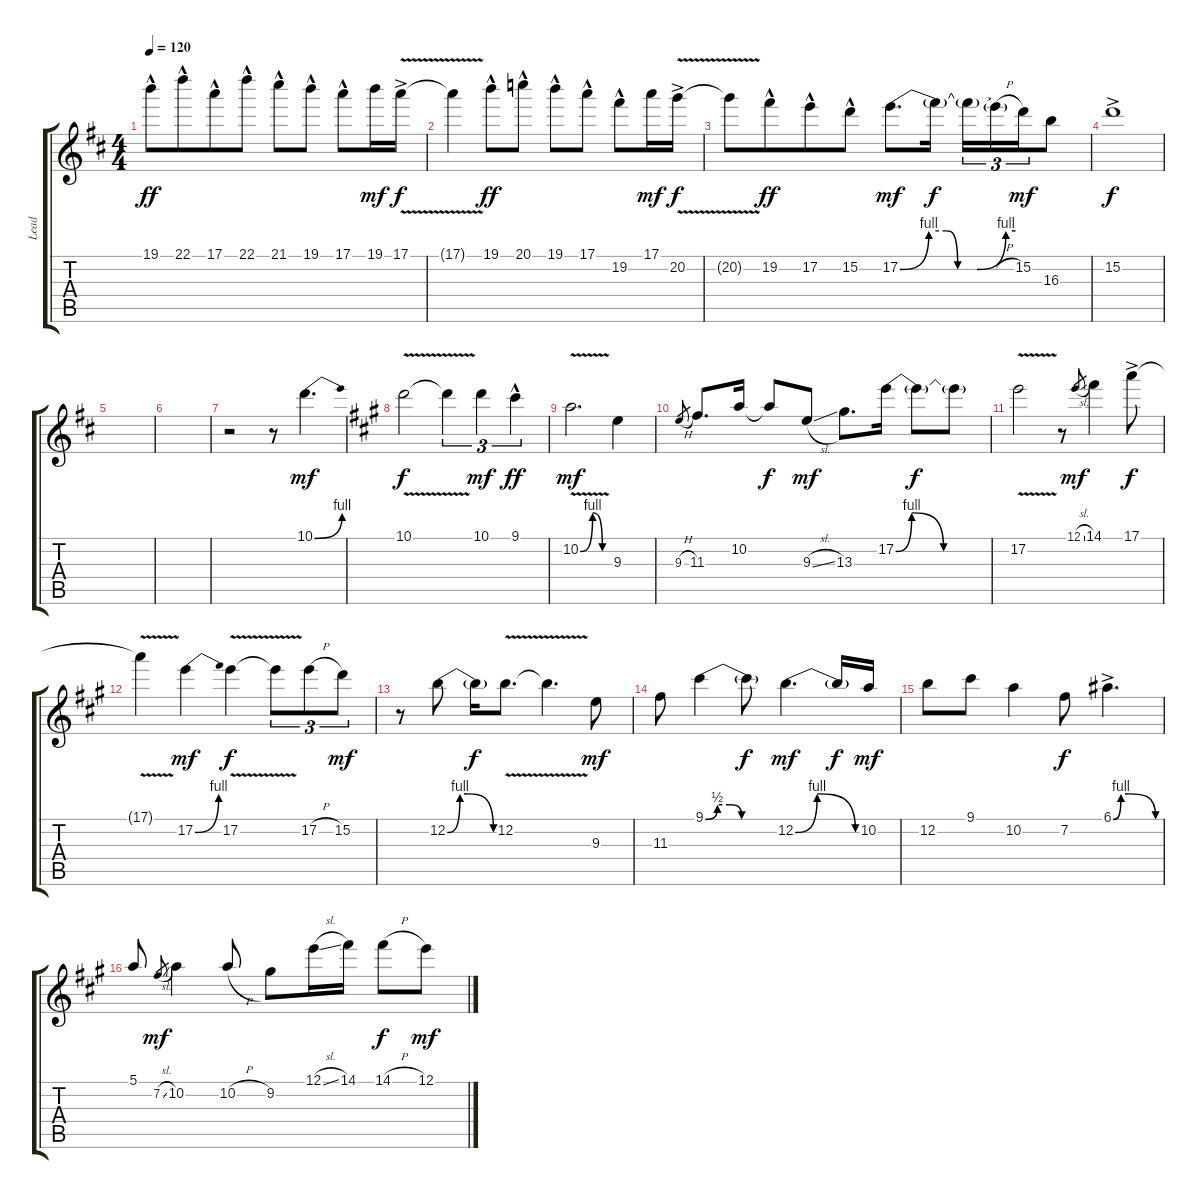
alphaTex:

\track ("Lead" "Lead") {instrument overdrivenguitar}
\staff {score tabs}
\tuning (E4 B3 G3 D3 A2 E2) {hide}
\ts (4 4)
\tempo 120
\clef g2
\ks d
19.1{hac}.8{dy ff} 22.1{hac}.8{beam merge} 17.1{hac}.8 22.1{hac}.8 21.1{hac}.8 19.1{hac}.8 17.1{hac}.8 19.1.16{dy mf beam merge} 17.1{v ac}.16{dy f} |
17.1{t}.4 19.1{hac}.8{dy ff} 20.1{hac}.8 19.1{hac}.8 17.1{hac}.8 19.2{hac}.8 17.1.16{dy mf beam merge} 20.2{v ac}.16{dy f} |
20.2{t}.8 19.2{hac}.8{dy ff beam merge} 17.2{hac}.8 15.2{hac}.8 17.2{be (custom 0 0 15 4 24 4 30 0 40 0 55 4 60 4)}.8{d dy mf} 17.2{t}.16{dy f} 17.2{t}.16{tu (3 2)} 17.2{h t}.16{tu (3 2)} 15.2.16{tu (3 2) dy mf beam merge} 16.3.8 |
15.2{ac}.1{dy f} |
|
|
r.2 r.8 10.1{be (bend 0 0 60 4)}.4{d dy mf} |
\ks a
10.1{v}.2{dy f} 10.1{t}.4{tu (3 2)} 10.1.4{tu (3 2) dy mf} 9.1{hac}.4{tu (3 2) dy ff} |
10.2{be (custom 0 0 25 4 45 0 60 0) v}.2{d dy mf} 9.3.4 |
9.3{h}.8{gr} 11.3.8{d beam Up beam merge} 10.2.16{beam Up} 10.2{t}.8{dy f beam Up beam merge} 9.3{sl}.8{dy mf beam Up} 13.3.8{d beam merge} 17.2{be (custom 0 0 10 4 30 0 60 0)}.16 17.2{t}.8{dy f} 17.2{t}.8 |
17.2{v}.2 r.8 12.1{sl}.8{gr dy mf} 14.1.4 17.1{ac}.8{dy f} |
17.1{v t}.4 17.2{be (bend 0 0 60 4)}.4{dy mf} 17.2{v}.4{dy f} 17.2{t}.8{tu (3 2)} 17.2{h}.8{tu (3 2)} 15.2.8{tu (3 2) dy mf} |
r.8 12.2{be (custom 0 0 15 4 24 4 55 0 60 0)}.8{beam split} 12.2{t}.16{dy f beam merge} 12.2{v}.8{d} 12.2{t}.4{d beam split} 9.3.8{dy mf} |
11.3.8 9.1{be (custom 0 0 10 2 20 2 30 0 60 0)}.4 9.1{t}.8{dy f} 12.2{be (custom 0 0 20 4 55 0 60 0)}.4{d dy mf} 12.2{t}.16{dy f} 10.2.16{dy mf beam Up} |
12.2.8 9.1.8 10.2.4 7.2.8{dy f} 6.1{be (custom 0 0 10 4 20 4 55 0 60 0) ac}.4{d} |
5.1.8{beam Up} 7.2{sl}.8{gr dy mf} 10.2.4 10.2{h}.8{beam Up beam split} 9.2.8{beam merge} 12.1{sl}.16 14.1.16{beam split} 14.1{h}.8{dy f beam merge} 12.1.8{dy mf}
